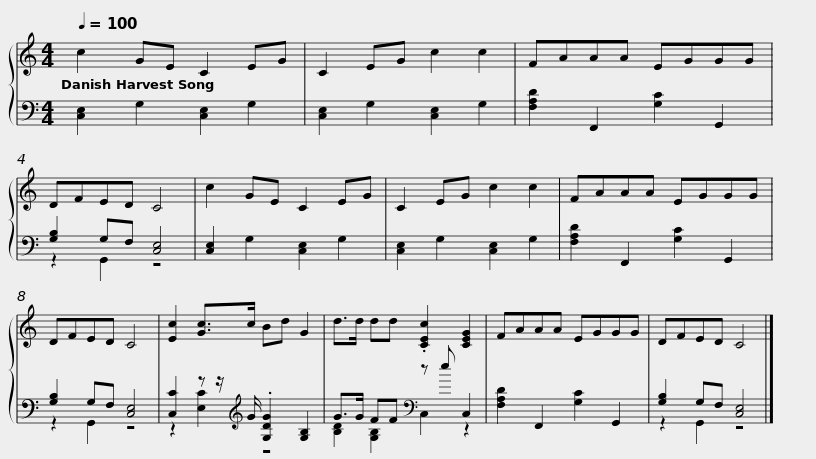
X:1
%%score { 1 | ( 2 3 ) }
L:1/8
Q:1/4=100
M:4/4
I:linebreak $
K:C
V:1 treble
V:2 bass
V:3 bass
V:1
 c2 GE C2 EG | C2 EG c2 c2 | FAAA EGGG | DFED C4 | c2 GE C2 EG | %5
 C2 EG c2 c2 | FAAA EGGG |$ DFED C4 | [Ec]2 [Gc]>c Bd G2 | d>d dd .[CEc]2 [CEG]2 | %10
 FAAA EGGG | DFED C4 |] %12
V:2
 [C,E,]2 G,2 [C,E,]2 G,2 | [C,E,]2 G,2 [C,E,]2 G,2 | [F,A,D]2 F,,2 [G,C]2 G,,2 | [G,B,]2 G,F, [C,E,]4 | [C,E,]2 G,2 [C,E,]2 G,2 | %5
 [C,E,]2 G,2 [C,E,]2 G,2 | [F,A,D]2 F,,2 [G,C]2 G,,2 |$ [G,B,]2 G,F, [C,E,]4 | [C,C]2 z z/[K:treble] G/ .[G,DG]2 [G,B,]2 | G>G FF[K:bass] z e C,2 | %10
 [F,A,D]2 F,,2 [G,C]2 G,,2 | [G,B,]2 G,F, [C,E,]4 |] %12
V:3
 x8 | x8 | x8 | z2 G,,2 z4 | x8 | %5
 x8 | x8 |$ z2 G,,2 z4 | z2 [E,C]2[K:treble] z4 | [B,D]2 [G,B,]2[K:bass] C,2 z2 | %10
 x8 | z2 G,,2 z4 |] %12
